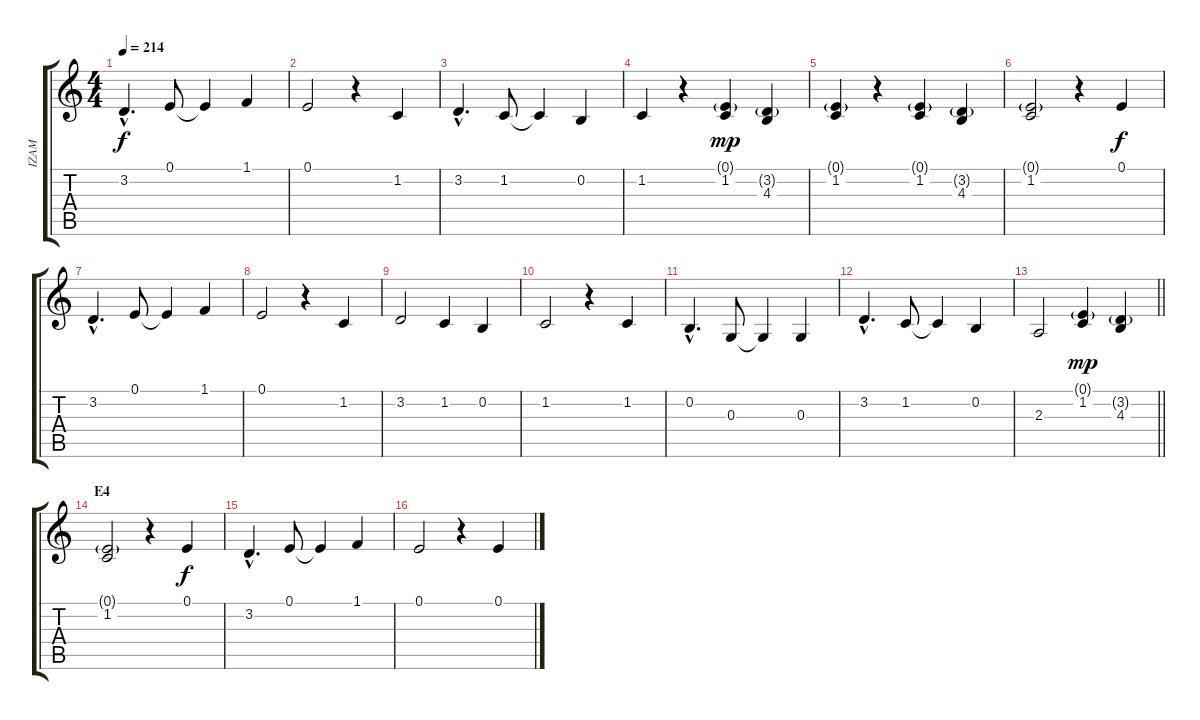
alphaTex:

\track ("IZAM" "IZAM") {instrument oboe}
\staff {score tabs}
\tuning (E4 B3 G3 D3 A2 E2) {hide}
\ts (4 4)
\tempo 214
\clef g2
\ks c
3.2{hac}.4{d dy f} 0.1.8 0.1{t}.4 1.1.4 |
0.1.2 r.4 1.2.4 |
3.2{hac}.4{d} 1.2.8 1.2{t}.4 0.2.4 |
1.2.4 r.4 (0.1{g} 1.2).4{dy mp} (3.2{g} 4.3).4 |
(0.1{g} 1.2).4 r.4 (0.1{g} 1.2).4 (3.2{g} 4.3).4 |
(0.1{g} 1.2).2 r.4 0.1.4{dy f} |
3.2{hac}.4{d} 0.1.8 0.1{t}.4 1.1.4 |
0.1.2 r.4 1.2.4 |
3.2.2 1.2.4 0.2.4 |
1.2.2 r.4 1.2.4 |
0.2{hac}.4{d} 0.3.8 0.3{t}.4 0.3.4 |
3.2{hac}.4{d} 1.2.8 1.2{t}.4 0.2.4 |
\barLineRight lightlight
2.3.2 (0.1{g} 1.2).4{dy mp} (3.2{g} 4.3).4 |
\section ("" "E4")
(0.1{g} 1.2).2 r.4 0.1.4{dy f} |
3.2{hac}.4{d} 0.1.8 0.1{t}.4 1.1.4 |
0.1.2 r.4 0.1.4
